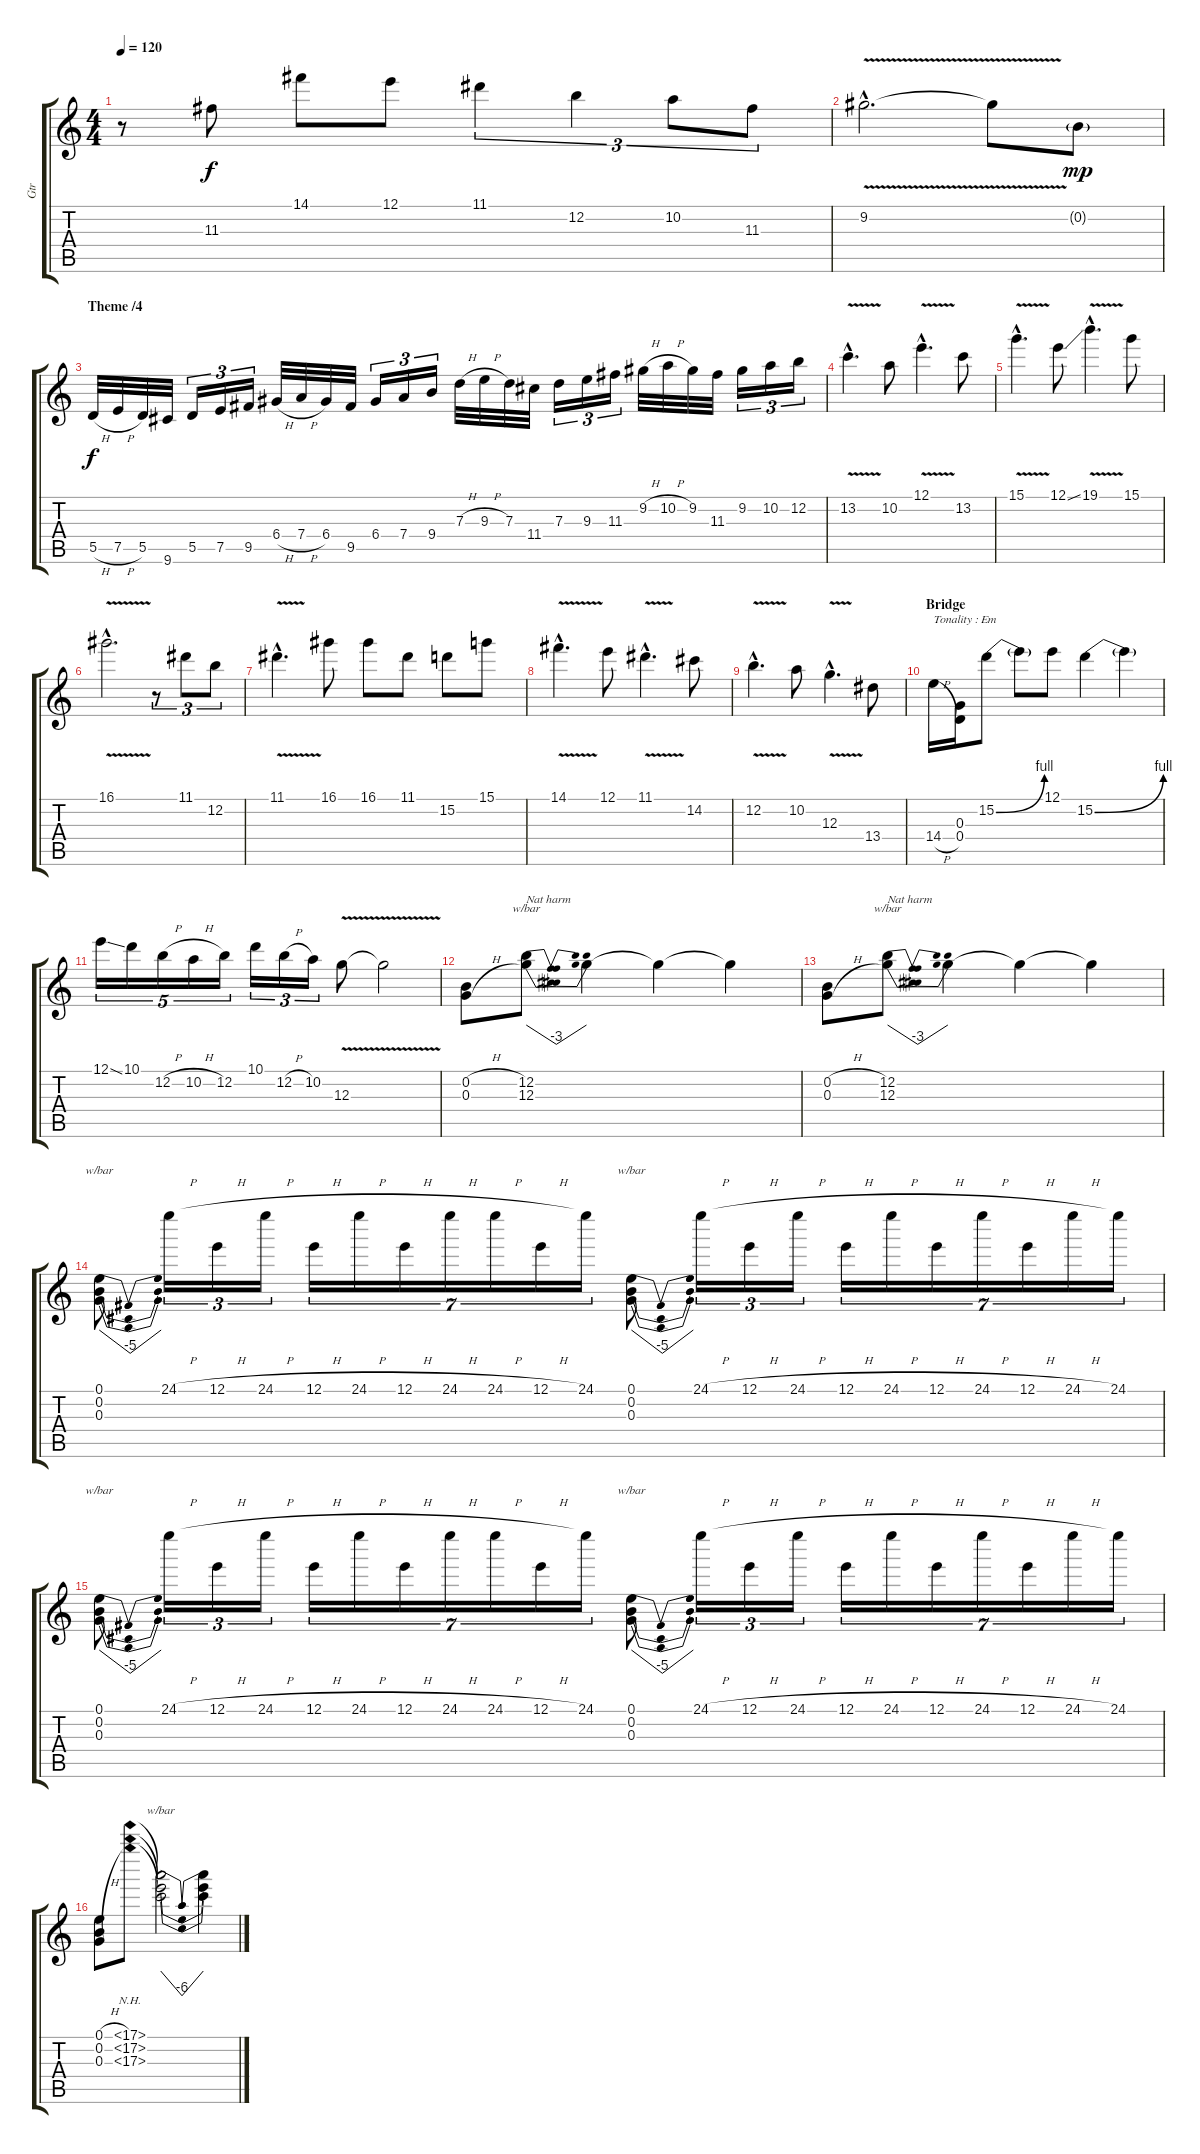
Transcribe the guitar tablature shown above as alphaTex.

\track ("Gtr" "Gtr") {instrument overdrivenguitar}
\staff {score tabs}
\tuning (E4 B3 G3 D3 A2 E2) {hide}
\ts (4 4)
\tempo 120
\clef g2
\ks c
r.8{dy f} 11.3.8 14.1.8 12.1.8 11.1.4{tu (3 2)} 12.2.4{tu (3 2)} 10.2.8{tu (3 2)} 11.3.8{tu (3 2)} |
9.2{v hac}.2{d} 9.2{t}.8 0.2{g}.8{dy mp} |
\section ("" "Theme /4")
5.5{h}.32{dy f} 7.5{h}.32 5.5.32 9.6.32 5.5.16{tu (3 2)} 7.5.16{tu (3 2)} 9.5.16{tu (3 2)} 6.4{h}.32 7.4{h}.32 6.4.32 9.5.32 6.4.16{tu (3 2)} 7.4.16{tu (3 2)} 9.4.16{tu (3 2)} 7.3{h}.32 9.3{h}.32 7.3.32 11.4.32 7.3.16{tu (3 2)} 9.3.16{tu (3 2)} 11.3.16{tu (3 2)} 9.2{h}.32 10.2{h}.32 9.2.32 11.3.32 9.2.16{tu (3 2)} 10.2.16{tu (3 2)} 12.2.16{tu (3 2)} |
13.2{v hac}.4{d} 10.2.8 12.1{v hac}.4{d} 13.2.8 |
15.1{v hac}.4{d} 12.1{ss}.8 19.1{v hac}.4{d} 15.1.8 |
16.1{v hac}.2{d} r.8{tu (3 2)} 11.1.8{tu (3 2)} 12.2.8{tu (3 2)} |
11.1{v hac}.4{d} 16.1.8 16.1.8 11.1.8 15.2.8 15.1.8 |
14.1{v hac}.4{d} 12.1.8 11.1{v hac}.4{d} 14.2.8 |
12.2{v hac}.4{d} 10.2.8 12.3{v hac}.4{d} 13.4.8 |
\section ("" "Bridge")
14.4{h}.16{txt "Tonality : Em"} (0.3 0.4).16 15.2{be (bend 0 0 60 4)}.8 15.2{t}.8 12.1.8 15.2{be (bend 0 0 60 4)}.4 15.2{t}.4 |
12.1{ss}.16{tu (5 4)} 10.1.16{tu (5 4)} 12.2{h}.16{tu (5 4)} 10.2{h}.16{tu (5 4)} 12.2.16{tu (5 4)} 10.1.16{tu (3 2)} 12.2{h}.16{tu (3 2)} 10.2.16{tu (3 2)} 12.3{v}.8 12.3{t}.2 |
(0.2{h} 0.3{h}).8 (12.2 12.3).8{tbe (dip default 0 0 30 -12 60 0) txt "Nat harm"} 12.3{t}.4 12.3{t}.4 12.3{t}.4 |
(0.2{h} 0.3{h}).8 (12.2 12.3).8{tbe (dip default 0 0 30 -12 60 0) txt "Nat harm"} 12.3{t}.4 12.3{t}.4 12.3{t}.4 |
(0.1 0.2 0.3).8{tbe (dip default 0 0 30 -20 60 0)} 24.1{h}.16{tu (3 2)} 12.1{h}.16{tu (3 2)} 24.1{h}.16{tu (3 2)} 12.1{h}.16{tu (7 4)} 24.1{h}.16{tu (7 4)} 12.1{h}.16{tu (7 4)} 24.1{h}.16{tu (7 4)} 24.1{h}.16{tu (7 4)} 12.1{h}.16{tu (7 4)} 24.1.16{tu (7 4)} (0.1 0.2 0.3).8{tbe (dip default 0 0 30 -20 60 0)} 24.1{h}.16{tu (3 2)} 12.1{h}.16{tu (3 2)} 24.1{h}.16{tu (3 2)} 12.1{h}.16{tu (7 4)} 24.1{h}.16{tu (7 4)} 12.1{h}.16{tu (7 4)} 24.1{h}.16{tu (7 4)} 12.1{h}.16{tu (7 4)} 24.1{h}.16{tu (7 4)} 24.1.16{tu (7 4)} |
(0.1 0.2 0.3).8{tbe (dip default 0 0 30 -20 60 0)} 24.1{h}.16{tu (3 2)} 12.1{h}.16{tu (3 2)} 24.1{h}.16{tu (3 2)} 12.1{h}.16{tu (7 4)} 24.1{h}.16{tu (7 4)} 12.1{h}.16{tu (7 4)} 24.1{h}.16{tu (7 4)} 24.1{h}.16{tu (7 4)} 12.1{h}.16{tu (7 4)} 24.1.16{tu (7 4)} (0.1 0.2 0.3).8{tbe (dip default 0 0 30 -20 60 0)} 24.1{h}.16{tu (3 2)} 12.1{h}.16{tu (3 2)} 24.1{h}.16{tu (3 2)} 12.1{h}.16{tu (7 4)} 24.1{h}.16{tu (7 4)} 12.1{h}.16{tu (7 4)} 24.1{h}.16{tu (7 4)} 12.1{h}.16{tu (7 4)} 24.1{h}.16{tu (7 4)} 24.1.16{tu (7 4)} |
(0.1{h} 0.2{h} 0.3{h}).8 (17.1{nh} 17.2{nh} 17.3{nh}).8 (17.1{t} 17.2{t} 17.3{t}).2{tbe (dip default 0 0 30 -24 60 0)} (17.1{t} 17.2{t} 17.3{t}).4
